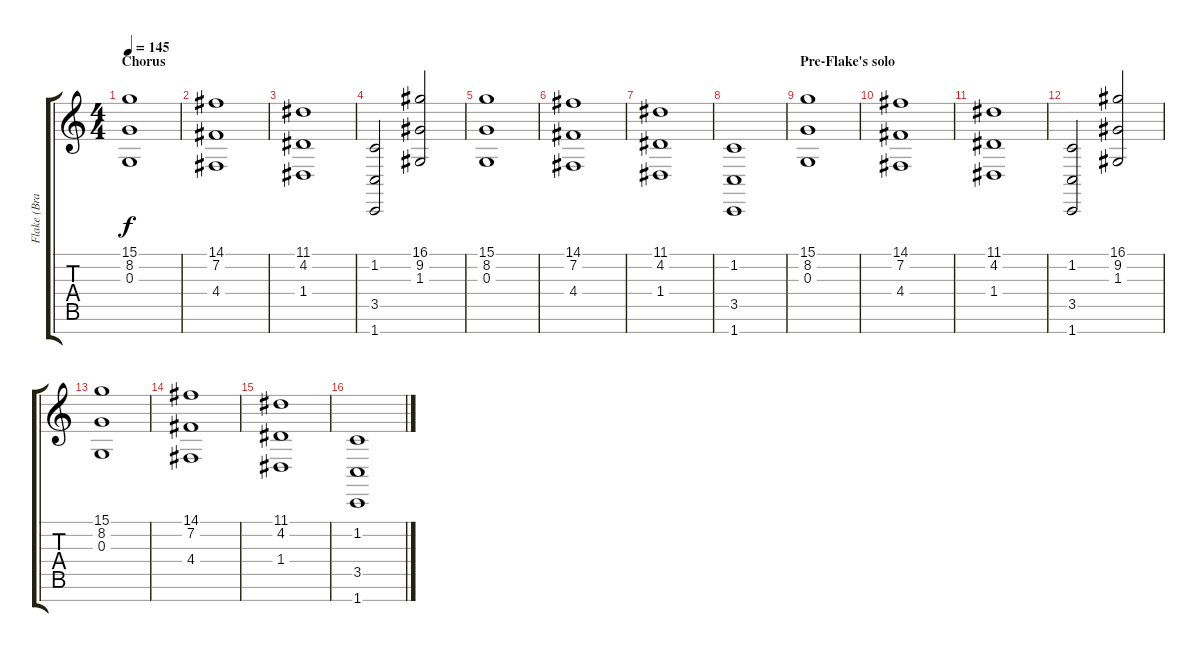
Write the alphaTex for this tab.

\track ("Flake (Brass)" "Flake (Bra") {instrument brasssection}
\staff {score tabs}
\tuning (E4 B3 G3 D3 A2 E2 B1) {hide}
\ts (4 4)
\section ("" "Chorus")
\tempo 145
\clef g2
\ks c
(15.1 8.2 0.3).1{dy f} |
(14.1 7.2 4.4).1 |
(11.1 4.2 1.4).1 |
(1.2 3.5 1.7).2 (16.1 9.2 1.3).2 |
(15.1 8.2 0.3).1 |
(14.1 7.2 4.4).1 |
(11.1 4.2 1.4).1 |
(1.2 3.5 1.7).1 |
\section ("" "Pre-Flake's solo")
(15.1 8.2 0.3).1 |
(14.1 7.2 4.4).1 |
(11.1 4.2 1.4).1 |
(1.2 3.5 1.7).2 (16.1 9.2 1.3).2 |
(15.1 8.2 0.3).1 |
(14.1 7.2 4.4).1 |
(11.1 4.2 1.4).1 |
(1.2 3.5 1.7).1
